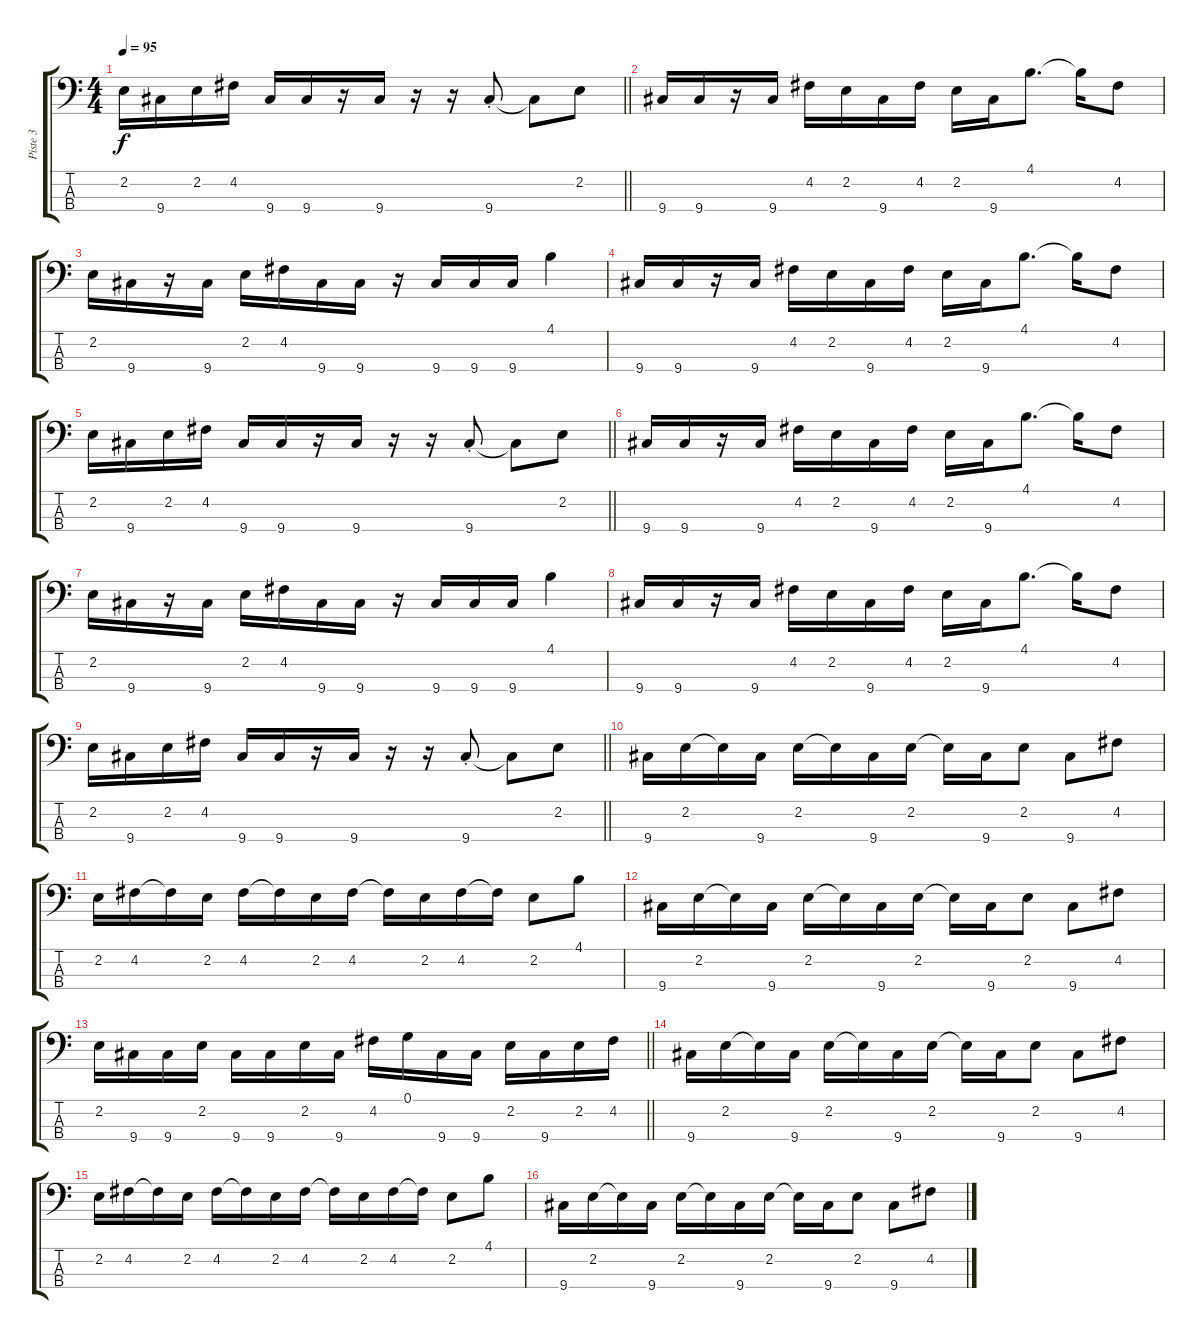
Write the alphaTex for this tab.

\track ("Piste 3" "Piste 3") {instrument electricbassfinger}
\staff {score tabs}
\tuning (G2 D2 G0 E1) {hide}
\ts (4 4)
\tempo 95
\clef f4
\barLineRight lightlight
\ks c
2.2.16{dy f} 9.4.16 2.2.16 4.2.16 9.4.16 9.4.16 r.16 9.4.16 r.16 r.16 9.4{st}.8 9.4{t}.8 2.2.8 |
9.4.16 9.4.16 r.16 9.4.16 4.2.16 2.2.16 9.4.16 4.2.16 2.2.16 9.4.16 4.1.8{d} 4.1{t}.16 4.2.8 |
2.2.16 9.4.16 r.16 9.4.16 2.2.16 4.2.16 9.4.16 9.4.16 r.16 9.4.16 9.4.16 9.4.16 4.1.4 |
9.4.16 9.4.16 r.16 9.4.16 4.2.16 2.2.16 9.4.16 4.2.16 2.2.16 9.4.16 4.1.8{d} 4.1{t}.16 4.2.8 |
\barLineRight lightlight
2.2.16 9.4.16 2.2.16 4.2.16 9.4.16 9.4.16 r.16 9.4.16 r.16 r.16 9.4{st}.8 9.4{t}.8 2.2.8 |
9.4.16 9.4.16 r.16 9.4.16 4.2.16 2.2.16 9.4.16 4.2.16 2.2.16 9.4.16 4.1.8{d} 4.1{t}.16 4.2.8 |
2.2.16 9.4.16 r.16 9.4.16 2.2.16 4.2.16 9.4.16 9.4.16 r.16 9.4.16 9.4.16 9.4.16 4.1.4 |
9.4.16 9.4.16 r.16 9.4.16 4.2.16 2.2.16 9.4.16 4.2.16 2.2.16 9.4.16 4.1.8{d} 4.1{t}.16 4.2.8 |
\barLineRight lightlight
2.2.16 9.4.16 2.2.16 4.2.16 9.4.16 9.4.16 r.16 9.4.16 r.16 r.16 9.4{st}.8 9.4{t}.8 2.2.8 |
9.4.16 2.2.16 2.2{t}.16 9.4.16 2.2.16 2.2{t}.16 9.4.16 2.2.16 2.2{t}.16 9.4.16 2.2.8 9.4.8 4.2.8 |
2.2.16 4.2.16 4.2{t}.16 2.2.16 4.2.16 4.2{t}.16 2.2.16 4.2.16 4.2{t}.16 2.2.16 4.2.16 4.2{t}.16 2.2.8 4.1.8 |
9.4.16 2.2.16 2.2{t}.16 9.4.16 2.2.16 2.2{t}.16 9.4.16 2.2.16 2.2{t}.16 9.4.16 2.2.8 9.4.8 4.2.8 |
\barLineRight lightlight
2.2.16 9.4.16 9.4.16 2.2.16 9.4.16 9.4.16 2.2.16 9.4.16 4.2.16 0.1.16 9.4.16 9.4.16 2.2.16 9.4.16 2.2.16 4.2.16 |
9.4.16 2.2.16 2.2{t}.16 9.4.16 2.2.16 2.2{t}.16 9.4.16 2.2.16 2.2{t}.16 9.4.16 2.2.8 9.4.8 4.2.8 |
2.2.16 4.2.16 4.2{t}.16 2.2.16 4.2.16 4.2{t}.16 2.2.16 4.2.16 4.2{t}.16 2.2.16 4.2.16 4.2{t}.16 2.2.8 4.1.8 |
9.4.16 2.2.16 2.2{t}.16 9.4.16 2.2.16 2.2{t}.16 9.4.16 2.2.16 2.2{t}.16 9.4.16 2.2.8 9.4.8 4.2.8
